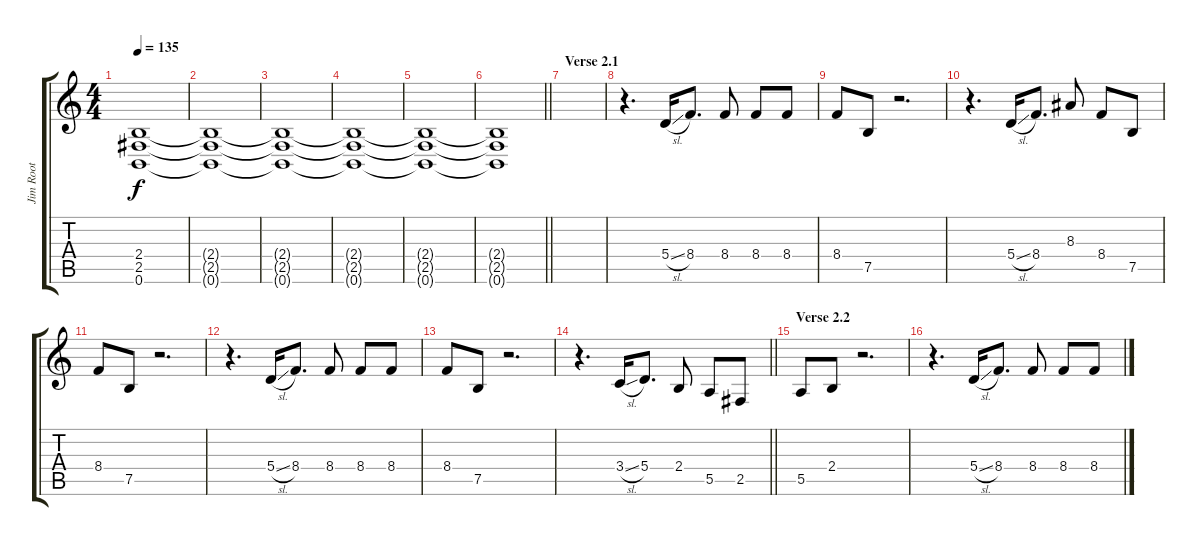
\track ("Jim Root" "Jim Root") {instrument distortionguitar}
\staff {score tabs}
\tuning (B3 Gb3 D3 A2 E2 B1) {hide}
\ts (4 4)
\tempo 135
\clef g2
\ks c
(2.4{t} 2.5{t} 0.6{t}).1{dy f} |
(2.4{t} 2.5{t} 0.6{t}).1 |
(2.4{t} 2.5{t} 0.6{t}).1 |
(2.4{t} 2.5{t} 0.6{t}).1 |
(2.4{t} 2.5{t} 0.6{t}).1 |
\barLineRight lightlight
(2.4{t} 2.5{t} 0.6{t}).1 |
\section ("" "Verse 2.1")
|
r.4{d volume 10} 5.4{sl}.16 8.4.8{d} 8.4.8 8.4.8 8.4.8 |
8.4.8 7.5.8 r.2{d} |
r.4{d} 5.4{sl}.16 8.4.8{d} 8.3.8 8.4.8 7.5.8 |
8.4.8 7.5.8 r.2{d} |
r.4{d} 5.4{sl}.16 8.4.8{d} 8.4.8 8.4.8 8.4.8 |
8.4.8 7.5.8 r.2{d} |
\barLineRight lightlight
r.4{d} 3.4{sl}.16 5.4.8{d} 2.4.8 5.5.8 2.5.8 |
\section ("" "Verse 2.2")
5.5.8 2.4.8 r.2{d} |
r.4{d} 5.4{sl}.16 8.4.8{d} 8.4.8 8.4.8 8.4.8
